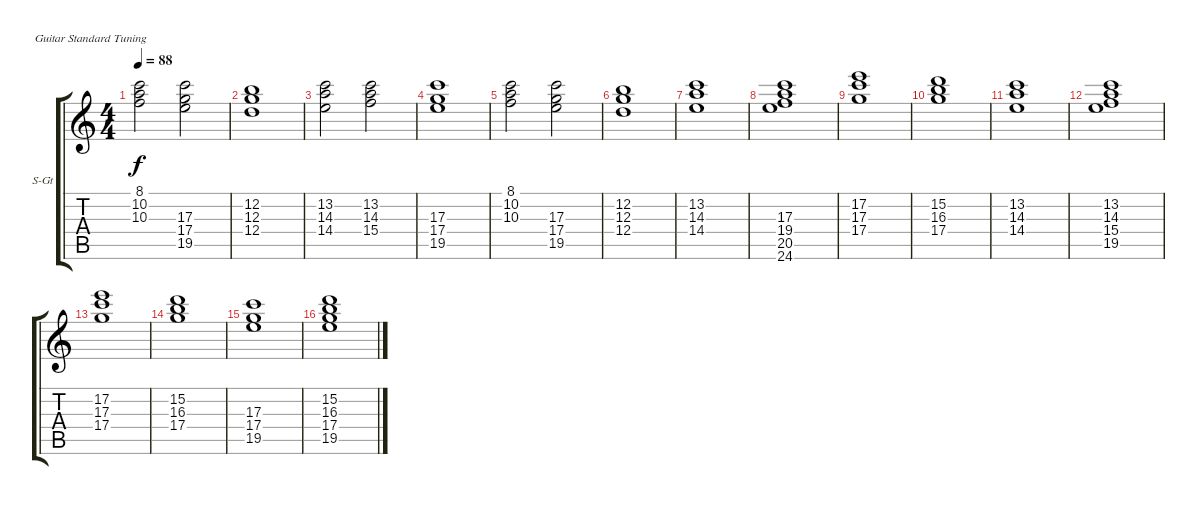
\defaultSystemsLayout 4
\bracketExtendMode groupsimilarinstruments
\firstSystemTrackNameOrientation horizontal
\otherSystemsTrackNameOrientation horizontal
\track ("Steel Guitar" "S-Gt") {instrument acousticguitarsteel}
\staff {score tabs}
\tuning (E4 B3 G3 D3 A2 E2)
\ts (4 4)
\tempo 88
\clef g2
\scale
0.333333
\ks c
(8.1 10.2 10.3).2{dy f} (17.3 17.4 19.5).2 |
\scale
0.333333 (12.2 12.3 12.4).1 |
\scale
0.333333 (13.2 14.3 14.4).2 (13.2 14.3 15.4).2 |
\scale
0.333333 (17.3 17.4 19.5).1 |
\scale
0.333333 (8.1 10.2 10.3).2 (17.3 17.4 19.5).2 |
\scale
0.333333 (12.2 12.3 12.4).1 |
\scale
0.333333 (13.2 14.3 14.4).1 |
\scale
0.333333 (17.3 19.4 20.5 24.6).1 |
\scale
0.333333 (17.2 17.3 17.4).1 |
\scale
0.333333 (15.2 16.3 17.4).1 |
\scale
0.333333 (13.2 14.3 14.4).1 |
\scale
0.333333 (13.2 14.3 15.4 19.5).1 |
\scale
0.333333 (17.2 17.3 17.4).1 |
\scale
0.333333 (15.2 16.3 17.4).1 |
\scale
0.333333 (17.3 17.4 19.5).1 |
\scale
0.333333 (15.2 16.3 17.4 19.5).1
